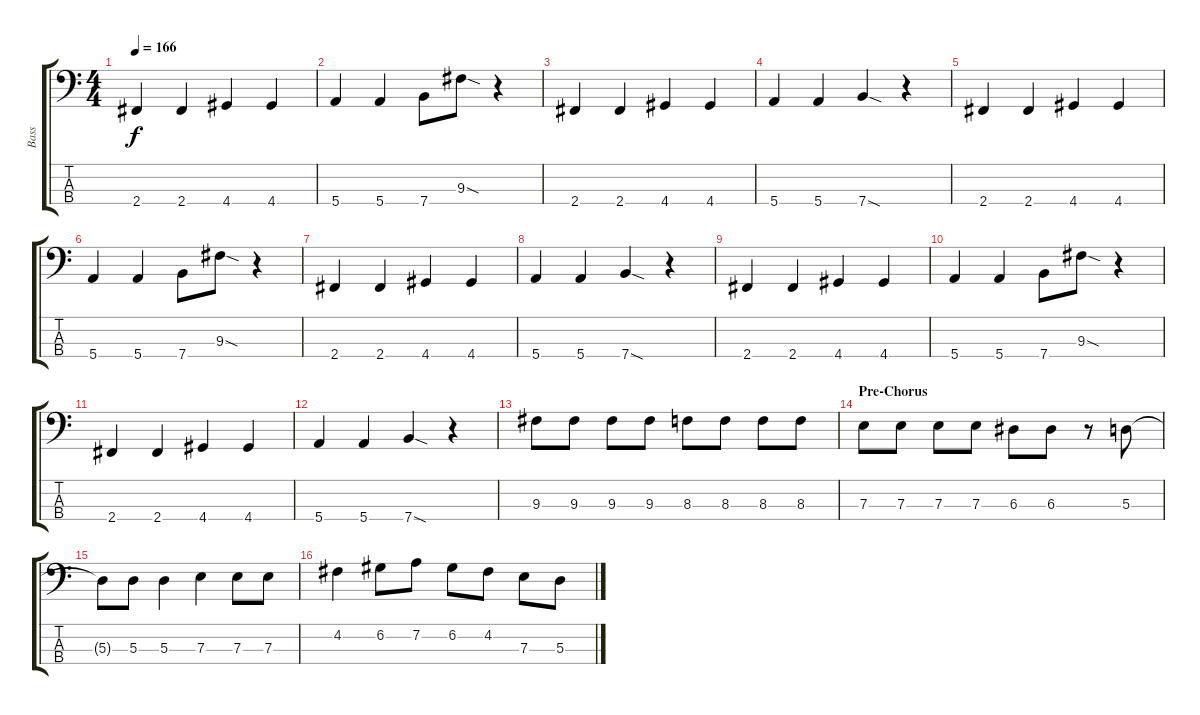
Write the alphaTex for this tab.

\track ("Bass" "Bass") {instrument electricbassfinger}
\staff {score tabs}
\tuning (G2 D2 A1 E1) {hide}
\ts (4 4)
\tempo 166
\clef f4
\ks c
2.4.4{dy f} 2.4.4 4.4.4 4.4.4 |
5.4.4 5.4.4 7.4.8 9.3{sod}.8 r.4 |
2.4.4 2.4.4 4.4.4 4.4.4 |
5.4.4 5.4.4 7.4{sod}.4 r.4 |
2.4.4 2.4.4 4.4.4 4.4.4 |
5.4.4 5.4.4 7.4.8 9.3{sod}.8 r.4 |
2.4.4 2.4.4 4.4.4 4.4.4 |
5.4.4 5.4.4 7.4{sod}.4 r.4 |
2.4.4 2.4.4 4.4.4 4.4.4 |
5.4.4 5.4.4 7.4.8 9.3{sod}.8 r.4 |
2.4.4 2.4.4 4.4.4 4.4.4 |
5.4.4 5.4.4 7.4{sod}.4 r.4 |
9.3.8 9.3.8 9.3.8 9.3.8 8.3.8 8.3.8 8.3.8 8.3.8 |
\section ("" "Pre-Chorus")
7.3.8 7.3.8 7.3.8 7.3.8 6.3.8 6.3.8 r.8 5.3.8 |
5.3{t}.8 5.3.8 5.3.4 7.3.4 7.3.8 7.3.8 |
4.2.4 6.2.8 7.2.8 6.2.8 4.2.8 7.3.8 5.3.8
